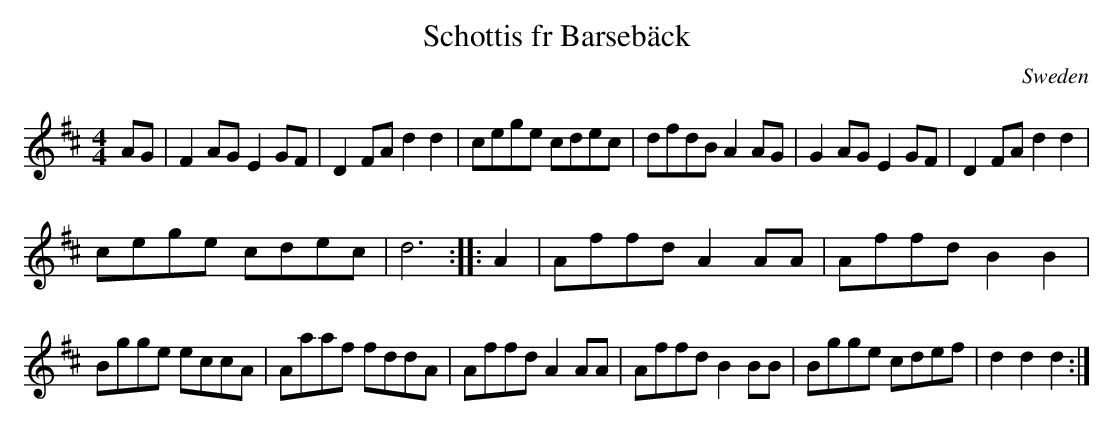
X:1
T:Schottis fr Barseb\"ack
O:Sweden
M:4/4
K:D
AG|\
F2AG E2GF|D2FA d2d2|cege cdec|dfdB A2AG|\
G2AG E2GF|D2FA d2d2|
cege cdec|d6::\
A2|\
Affd A2AA|Affd B2B2|
Bgge eccA|Aaaf fddA|\
Affd A2AA|Affd B2BB|Bgge cdef|d2d2 d2:|
